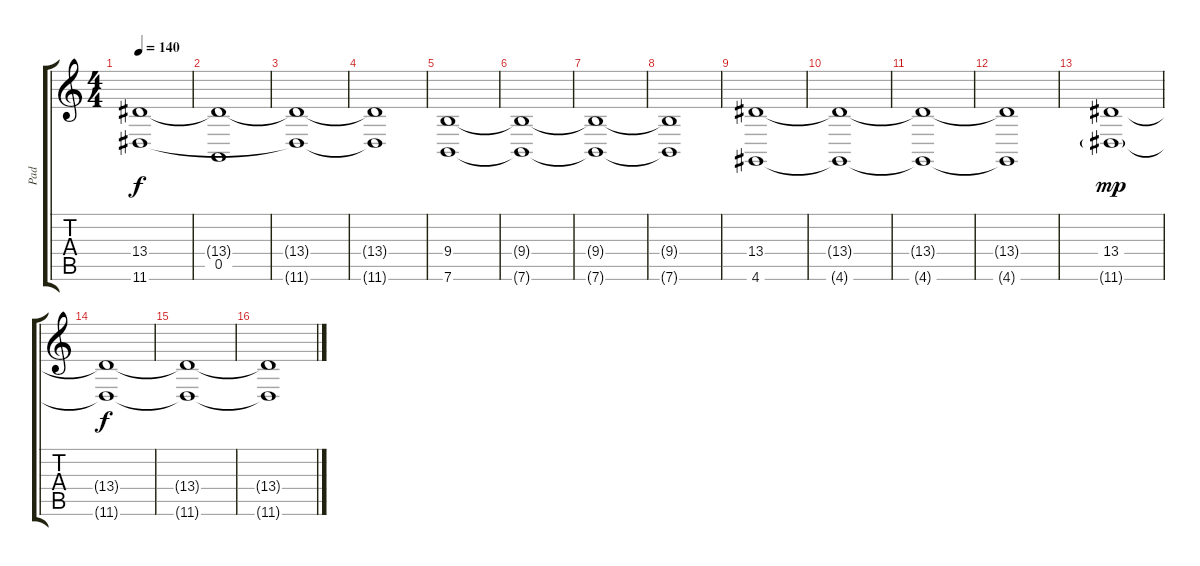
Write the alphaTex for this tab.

\track ("Pad" "Pad") {instrument pad2warm}
\staff {score tabs}
\tuning (E4 B3 G3 D3 A2 E2) {hide}
\ts (4 4)
\tempo 140
\clef g2
\ks c
(13.4 11.6).1{dy f} |
(13.4{t} 0.5).1 |
(13.4{t} 11.6{t}).1 |
(13.4{t} 11.6{t}).1 |
(9.4 7.6).1 |
(9.4{t} 7.6{t}).1 |
(9.4{t} 7.6{t}).1 |
(9.4{t} 7.6{t}).1 |
(13.4 4.6).1 |
(13.4{t} 4.6{t}).1 |
(13.4{t} 4.6{t}).1 |
(13.4{t} 4.6{t}).1 |
(13.4 11.6{g}).1{dy mp} |
(13.4{t} 11.6{t}).1{dy f} |
(13.4{t} 11.6{t}).1 |
(13.4{t} 11.6{t}).1
